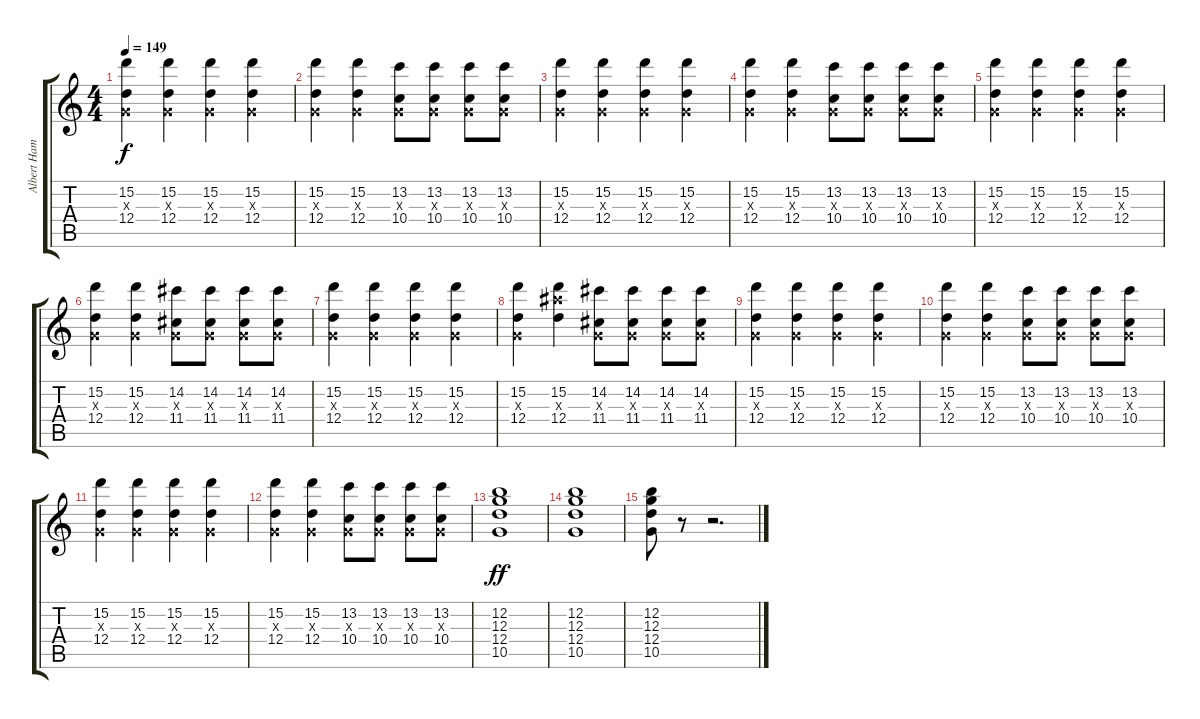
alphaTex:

\track ("Albert Hammond Jr." "Albert Ham") {instrument electricguitarclean}
\staff {score tabs}
\tuning (E4 B3 G3 D3 A2 E2) {hide}
\ts (4 4)
\tempo 149
\clef g2
\ks c
(15.2 0.3{x} 12.4).4{dy f} (15.2 0.3{x} 12.4).4 (15.2 0.3{x} 12.4).4 (15.2 0.3{x} 12.4).4 |
(15.2 0.3{x} 12.4).4 (15.2 0.3{x} 12.4).4 (13.2 0.3{x} 10.4).8 (13.2 0.3{x} 10.4).8 (13.2 0.3{x} 10.4).8 (13.2 0.3{x} 10.4).8 |
(15.2 0.3{x} 12.4).4 (15.2 0.3{x} 12.4).4 (15.2 0.3{x} 12.4).4 (15.2 0.3{x} 12.4).4 |
(15.2 0.3{x} 12.4).4 (15.2 0.3{x} 12.4).4 (13.2 0.3{x} 10.4).8 (13.2 0.3{x} 10.4).8 (13.2 0.3{x} 10.4).8 (13.2 0.3{x} 10.4).8 |
(15.2 0.3{x} 12.4).4 (15.2 0.3{x} 12.4).4 (15.2 0.3{x} 12.4).4 (15.2 0.3{x} 12.4).4 |
(15.2 0.3{x} 12.4).4 (15.2 0.3{x} 12.4).4 (14.2 0.3{x} 11.4).8 (14.2 0.3{x} 11.4).8 (14.2 0.3{x} 11.4).8 (14.2 0.3{x} 11.4).8 |
(15.2 0.3{x} 12.4).4 (15.2 0.3{x} 12.4).4 (15.2 0.3{x} 12.4).4 (15.2 0.3{x} 12.4).4 |
(15.2 0.3{x} 12.4).4 (15.2 15.3{x} 12.4).4 (14.2 0.3{x} 11.4).8 (14.2 0.3{x} 11.4).8 (14.2 0.3{x} 11.4).8 (14.2 0.3{x} 11.4).8 |
(15.2 0.3{x} 12.4).4 (15.2 0.3{x} 12.4).4 (15.2 0.3{x} 12.4).4 (15.2 0.3{x} 12.4).4 |
(15.2 0.3{x} 12.4).4 (15.2 0.3{x} 12.4).4 (13.2 0.3{x} 10.4).8 (13.2 0.3{x} 10.4).8 (13.2 0.3{x} 10.4).8 (13.2 0.3{x} 10.4).8 |
(15.2 0.3{x} 12.4).4 (15.2 0.3{x} 12.4).4 (15.2 0.3{x} 12.4).4 (15.2 0.3{x} 12.4).4 |
(15.2 0.3{x} 12.4).4 (15.2 0.3{x} 12.4).4 (13.2 0.3{x} 10.4).8 (13.2 0.3{x} 10.4).8 (13.2 0.3{x} 10.4).8 (13.2 0.3{x} 10.4).8 |
(12.2 12.3 12.4 10.5).1{dy ff} |
(12.2 12.3 12.4 10.5).1 |
(12.2 12.3 12.4 10.5).8 r.8 r.2{d}
